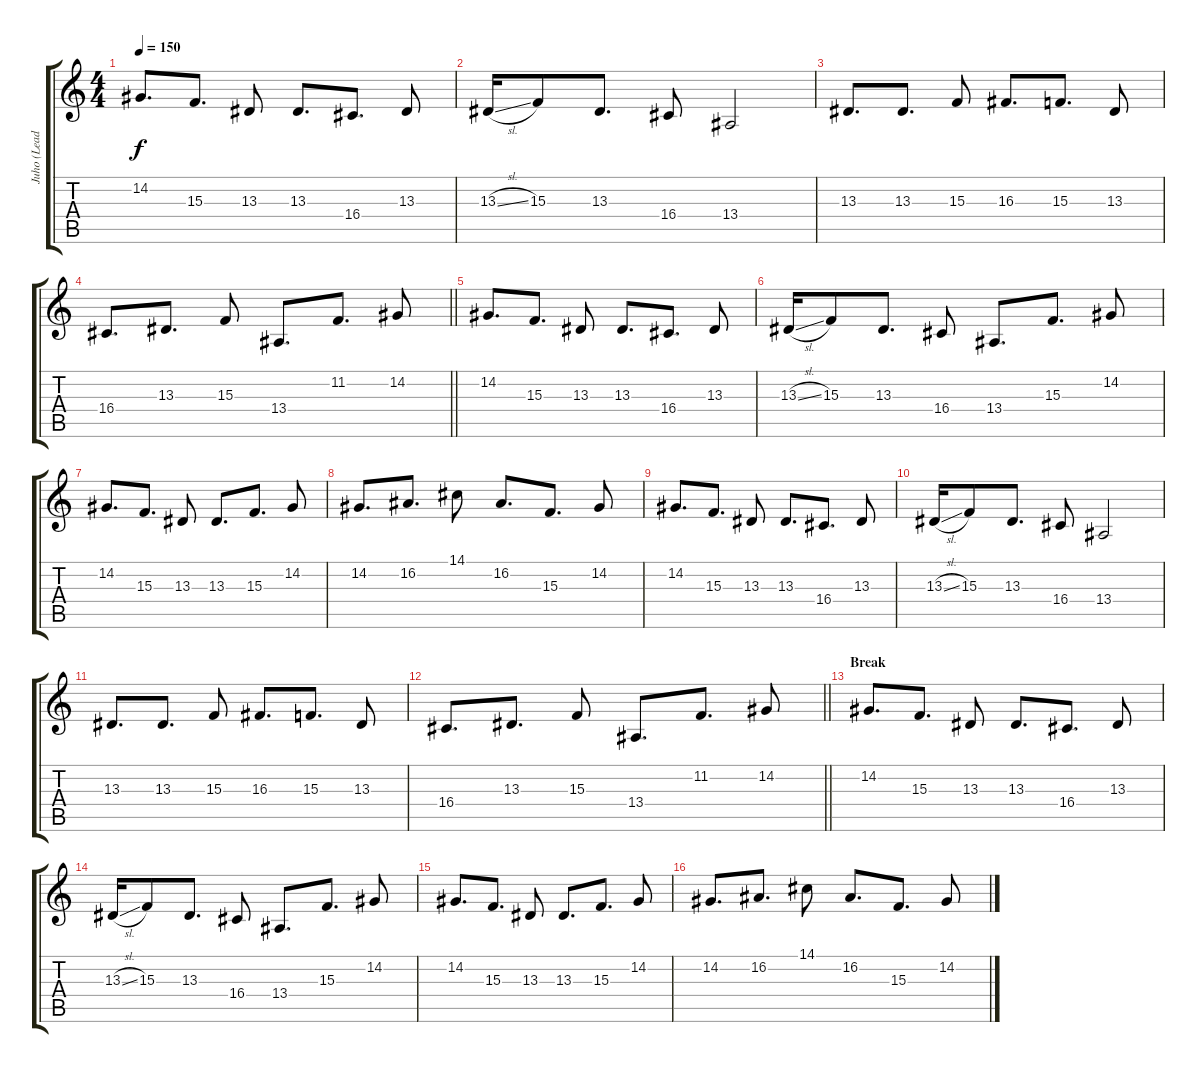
\track ("Juho (Lead)" "Juho (Lead") {instrument accordion}
\staff {score tabs}
\tuning (B3 Gb3 D3 A2 E2 B1) {hide}
\ts (4 4)
\tempo 150
\clef g2
\ks c
14.2.8{d dy f} 15.3.8{d} 13.3.8 13.3.8{d} 16.4.8{d} 13.3.8 |
13.3{sl}.16 15.3.8 13.3.8{d} 16.4.8 13.4.2 |
13.3.8{d} 13.3.8{d} 15.3.8 16.3.8{d} 15.3.8{d} 13.3.8 |
\barLineRight lightlight
16.4.8{d} 13.3.8{d} 15.3.8 13.4.8{d} 11.2.8{d} 14.2.8 |
\section ("" "")
14.2.8{d} 15.3.8{d} 13.3.8 13.3.8{d} 16.4.8{d} 13.3.8 |
13.3{sl}.16 15.3.8 13.3.8{d} 16.4.8 13.4.8{d} 15.3.8{d} 14.2.8 |
14.2.8{d} 15.3.8{d} 13.3.8 13.3.8{d} 15.3.8{d} 14.2.8 |
14.2.8{d} 16.2.8{d} 14.1.8 16.2.8{d} 15.3.8{d} 14.2.8 |
14.2.8{d} 15.3.8{d} 13.3.8 13.3.8{d} 16.4.8{d} 13.3.8 |
13.3{sl}.16 15.3.8 13.3.8{d} 16.4.8 13.4.2 |
13.3.8{d} 13.3.8{d} 15.3.8 16.3.8{d} 15.3.8{d} 13.3.8 |
\barLineRight lightlight
16.4.8{d} 13.3.8{d} 15.3.8 13.4.8{d} 11.2.8{d} 14.2.8 |
\section ("" "Break")
14.2.8{d} 15.3.8{d} 13.3.8 13.3.8{d} 16.4.8{d} 13.3.8 |
13.3{sl}.16 15.3.8 13.3.8{d} 16.4.8 13.4.8{d} 15.3.8{d} 14.2.8 |
14.2.8{d} 15.3.8{d} 13.3.8 13.3.8{d} 15.3.8{d} 14.2.8 |
14.2.8{d} 16.2.8{d} 14.1.8 16.2.8{d} 15.3.8{d} 14.2.8
